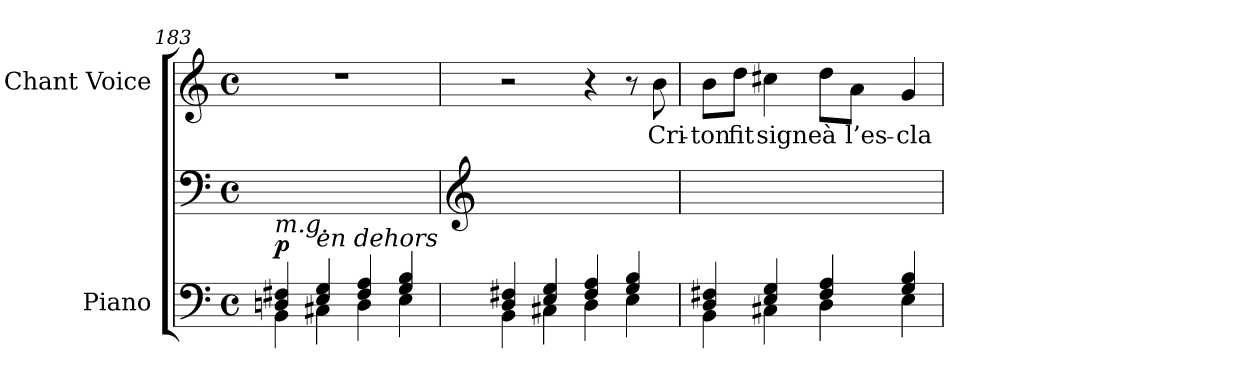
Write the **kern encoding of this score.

**kern	**kern	**dynam	**kern	**text
*part2	*part2	*part2	*part1	*part1
*staff3	*staff2	*staff2/3	*staff1	*staff1
*I"Piano	*	*	*I"Chant Voice	*
*I'Pno	*	*	*	*
*clefF4	*clefF4	*	*clefG2	*
*k[]	*k[]	*	*k[]	*
*M4/4	*M4/4	*	*M4/4	*
*met(c)	*met(c)	*	*met(c)	*
=183	=183	=183	=183	=183
*^	*	*	*	*
!LO:TX:i:t=m.g.	!	!	!	!	!
!	!	!	!LO:DY:a=2	!	!
4Dn/ 4F#X/	4BB\	1ryy	p	1r	.
!LO:TX:i:t=en dehors	!	!	!	!	!
4E/ 4G/	4C#X\	.	.	.	.
4F#/ 4A/	4D\	.	.	.	.
4G/ 4B/	4E\	.	.	.	.
=184	=184	=184	=184	=184	=184
*	*	*clefG2	*	*	*
4D/ 4F#X/	4BB\	1ryy	.	2r	.
4E/ 4G/	4C#X\	.	.	.	.
4F#/ 4A/	4D\	.	.	4r	.
4G/ 4B/	4E\	.	.	8r	.
.	.	.	.	8b\	Cri-
=185	=185	=185	=185	=185	=185
4D/ 4F#X/	4BB\	1ryy	.	8b\L	-ton
.	.	.	.	8dd\J	fit
4E/ 4G/	4C#X\	.	.	4cc#X\	signe
4F#/ 4A/	4D\	.	.	8dd\L	à
.	.	.	.	8a\J	l’es-
4G/ 4B/	4E\	.	.	4g/	-cla-
*v	*v	*	*	*	*
=	=	=	=	=
*-	*-	*-	*-	*-
